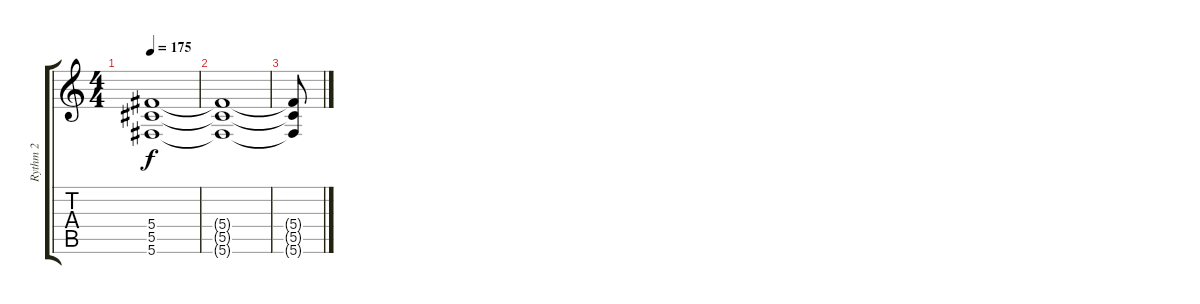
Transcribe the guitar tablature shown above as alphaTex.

\track ("Rythm 2" "Rythm 2") {instrument distortionguitar}
\staff {score tabs}
\tuning (Eb4 Bb3 Gb3 Db3 Ab2 Db2) {hide}
\ts (4 4)
\tempo 175
\clef g2
\ks c
(5.4{t} 5.5{t} 5.6{t}).1{dy f} |
(5.4{t} 5.5{t} 5.6{t}).1 |
(5.4{t} 5.5{t} 5.6{t}).8
